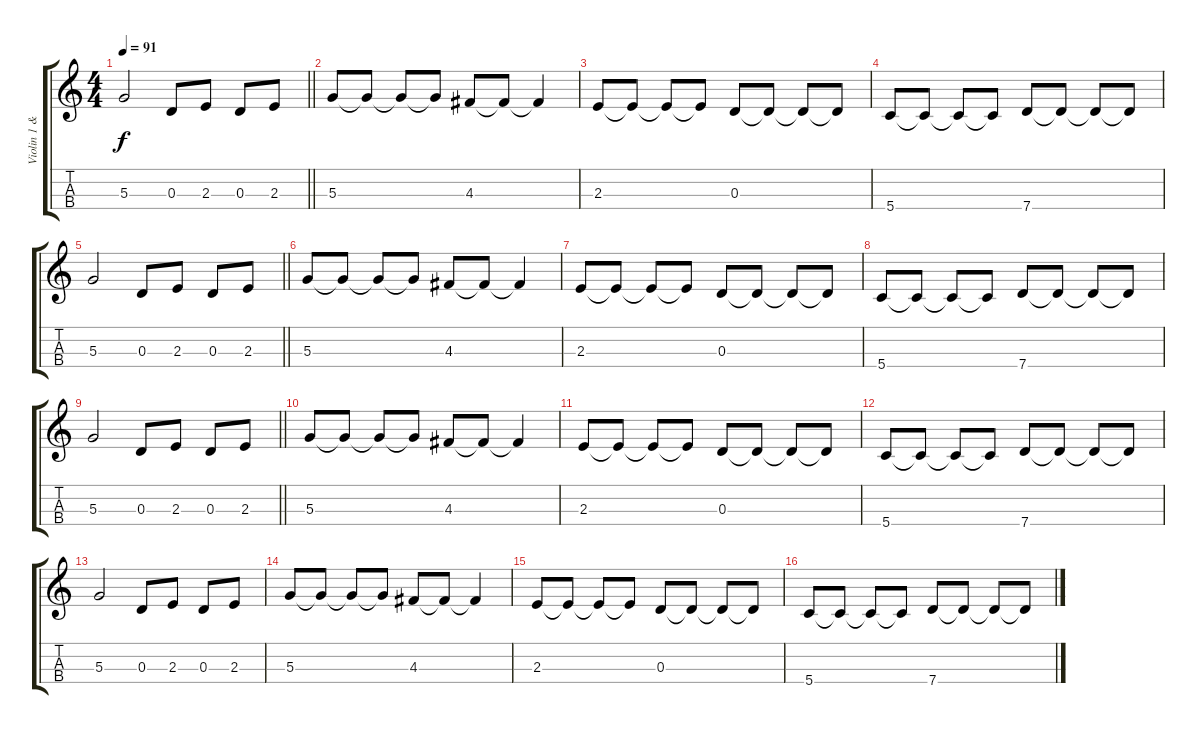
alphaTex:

\track ("Violin 1 & 2" "Violin 1 &") {instrument stringensemble1}
\staff {score tabs}
\tuning (E5 A4 D4 G3) {hide}
\ts (4 4)
\tempo 91
\clef g2
\barLineRight lightlight
\ks c
5.3.2{dy f} 0.3.8 2.3.8 0.3.8 2.3.8 |
5.3.8 5.3{t}.8 5.3{t}.8 5.3{t}.8 4.3.8 4.3{t}.8 4.3{t}.4 |
2.3.8 2.3{t}.8 2.3{t}.8 2.3{t}.8 0.3.8 0.3{t}.8 0.3{t}.8 0.3{t}.8 |
5.4.8 5.4{t}.8 5.4{t}.8 5.4{t}.8 7.4.8 7.4{t}.8 7.4{t}.8 7.4{t}.8 |
\barLineRight lightlight
5.3.2 0.3.8 2.3.8 0.3.8 2.3.8 |
5.3.8 5.3{t}.8 5.3{t}.8 5.3{t}.8 4.3.8 4.3{t}.8 4.3{t}.4 |
2.3.8 2.3{t}.8 2.3{t}.8 2.3{t}.8 0.3.8 0.3{t}.8 0.3{t}.8 0.3{t}.8 |
5.4.8 5.4{t}.8 5.4{t}.8 5.4{t}.8 7.4.8 7.4{t}.8 7.4{t}.8 7.4{t}.8 |
\barLineRight lightlight
5.3.2 0.3.8 2.3.8 0.3.8 2.3.8 |
5.3.8 5.3{t}.8 5.3{t}.8 5.3{t}.8 4.3.8 4.3{t}.8 4.3{t}.4 |
2.3.8 2.3{t}.8 2.3{t}.8 2.3{t}.8 0.3.8 0.3{t}.8 0.3{t}.8 0.3{t}.8 |
5.4.8 5.4{t}.8 5.4{t}.8 5.4{t}.8 7.4.8 7.4{t}.8 7.4{t}.8 7.4{t}.8 |
5.3.2 0.3.8 2.3.8 0.3.8 2.3.8 |
5.3.8 5.3{t}.8 5.3{t}.8 5.3{t}.8 4.3.8 4.3{t}.8 4.3{t}.4 |
2.3.8 2.3{t}.8 2.3{t}.8 2.3{t}.8 0.3.8 0.3{t}.8 0.3{t}.8 0.3{t}.8 |
5.4.8 5.4{t}.8 5.4{t}.8 5.4{t}.8 7.4.8 7.4{t}.8 7.4{t}.8 7.4{t}.8
